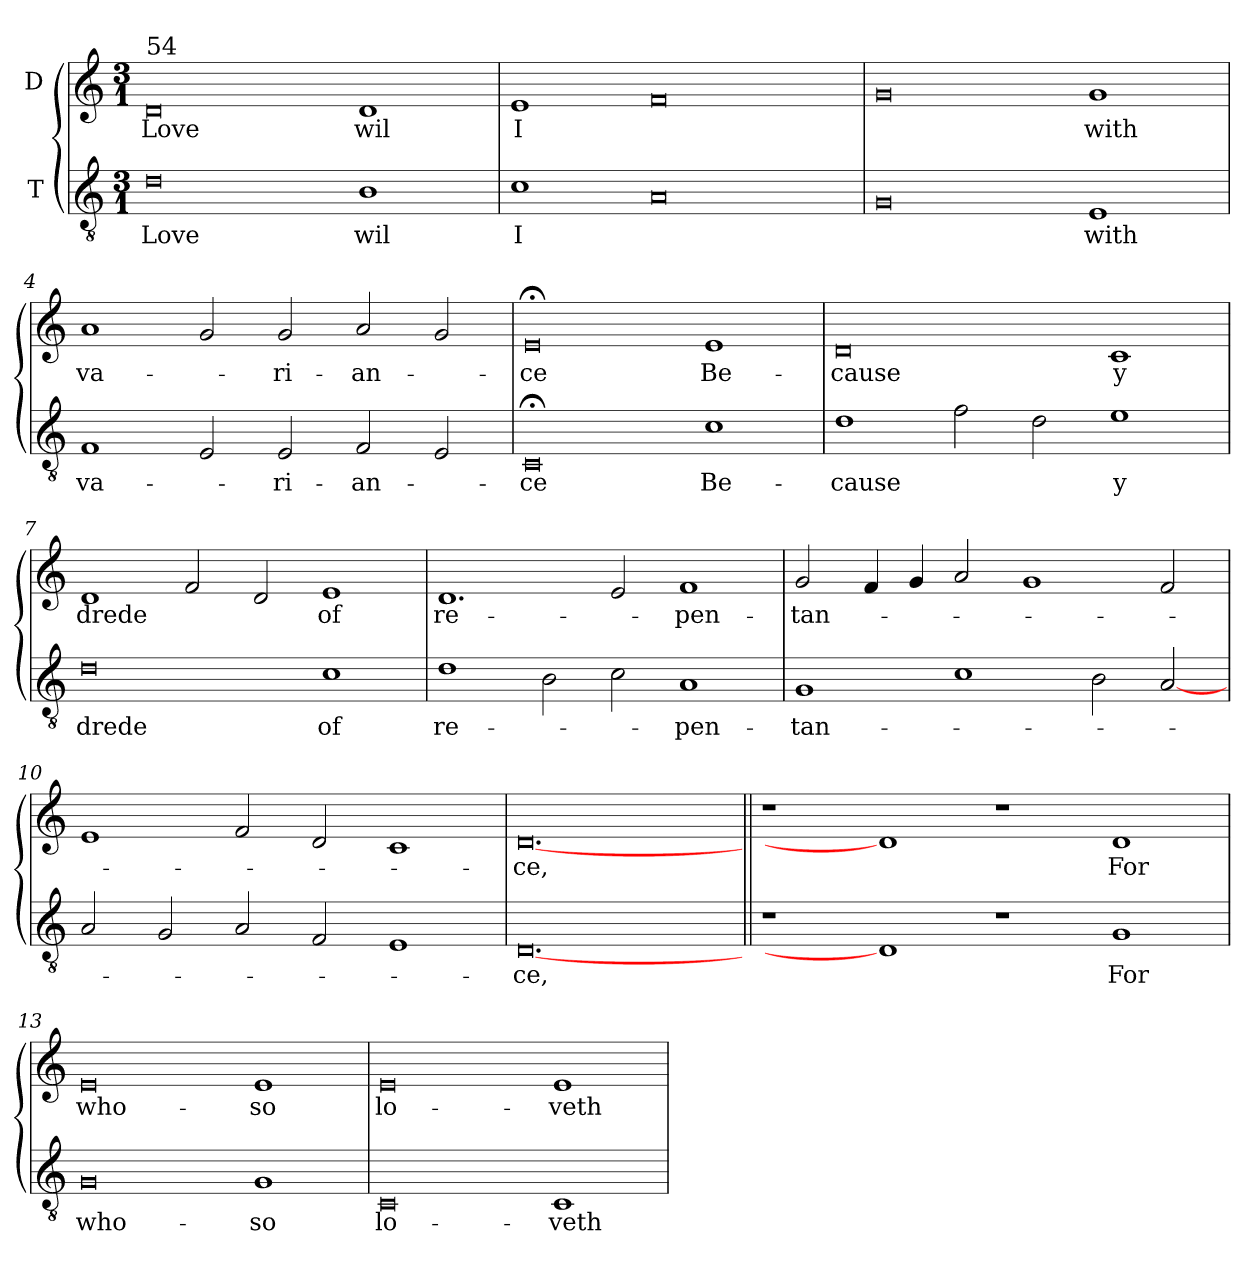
**kern	**text	**kern	**text
*part2	*part2	*part1	*part1
*staff2	*staff2	*staff1	*staff1
*I"T	*	*I"D	*
!!LO:PB:g=z
*clefGv2	*	*clefG2	*
*ITrd7c12	*	*	*
*k[]	*	*k[]	*
*C:	*	*C:	*
*M3/1	*	*M3/1	*
=1	=1	=1	=1
!	!LO:LY:b:color=#000000	!	!
!	!	!LO:TX:a:t=54	!
!	!	!	!LO:LY:b:color=#000000
0Di\	Love	0di/	Love
!	!LO:LY:b:color=#000000	!	!
!	!	!	!LO:LY:b:color=#000000
1BBi/	wil	1di/	wil
=2	=2	=2	=2
!	!LO:LY:b:color=#000000	!	!
!	!	!	!LO:LY:b:color=#000000
1Ci\	I	1ei/	I
0AAi/	.	0fi/	.
=3	=3	=3	=3
0GGi/	.	0gi/	.
!	!LO:LY:b:color=#000000	!	!
!	!	!	!LO:LY:b:color=#000000
1EEi/	with	1gi/	with
=4	=4	=4	=4
!	!LO:LY:b:color=#000000	!	!
!	!	!	!LO:LY:b:color=#000000
1FFi/	va-	1ai/	va-
2EEi/	.	2gi/	.
!	!LO:LY:b:color=#000000	!	!
!	!	!	!LO:LY:b:color=#000000
2EEi/	-ri-	2gi/	-ri-
!	!LO:LY:b:color=#000000	!	!
!	!	!	!LO:LY:b:color=#000000
2FFi/	-an-	2ai/	-an-
2EEi/	.	2gi/	.
=5	=5	=5	=5
!	!LO:LY:b:color=#000000	!	!
!	!	!	!LO:LY:b:color=#000000
0CC;i/	-ce	0e;i/	-ce
!	!LO:LY:b:color=#000000	!	!
!	!	!	!LO:LY:b:color=#000000
1Ci\	Be-	1ei/	Be-
=6	=6	=6	=6
!	!LO:LY:b:color=#000000	!	!
!	!	!	!LO:LY:b:color=#000000
1Di\	-cause	0di/	-cause
2Fi\	.	.	.
2Di\	.	.	.
!	!LO:LY:b:color=#000000	!	!
!	!	!	!LO:LY:b:color=#000000
1Ei\	y	1ci/	y
!!LO:LB:g=z
=7	=7	=7	=7
!	!LO:LY:b:color=#000000	!	!
!	!	!	!LO:LY:b:color=#000000
0Di\	drede	1di/	drede
.	.	2fi/	.
.	.	2di/	.
!	!LO:LY:b:color=#000000	!	!
!	!	!	!LO:LY:b:color=#000000
1Ci\	of	1ei/	of
=8	=8	=8	=8
!	!LO:LY:b:color=#000000	!	!
!	!	!	!LO:LY:b:color=#000000
1Di\	re-	1.di/	re-
2BBi\	.	.	.
2Ci\	.	2ei/	.
!	!LO:LY:b:color=#000000	!	!
!	!	!	!LO:LY:b:color=#000000
1AAi/	-pen-	1fi/	-pen-
=9	=9	=9	=9
!	!LO:LY:b:color=#000000	!	!
!	!	!	!LO:LY:b:color=#000000
1GGi/	-tan-	2gi/	-tan-
.	.	4fi/	.
.	.	4gi/	.
1Ci\	.	2ai/	.
.	.	1gi/	.
2BBi\	.	.	.
[2AAi/	.	2fi/	.
=10	=10	=10	=10
2AAi/	.	1ei/	.
2GGi/	.	.	.
2AAi/	.	2fi/	.
2FFi/	.	2di/	.
1EEi/	.	1ci/	.
=11	=11	=11	=11
!	!LO:LY:b:color=#000000	!	!
!	!	!	!LO:LY:b:color=#000000
[0.DDi/	-ce,	[0.di/	-ce,
!!LO:LB:g=z
=12||	=12||	=12||	=12||
1r	.	1r	.
1DDi/]	.	1di/]	.
1r	.	1r	.
!	!LO:LY:b:color=#000000	!	!
!	!	!	!LO:LY:b:color=#000000
1GGi/	For	1di/	For
=13	=13	=13	=13
!	!LO:LY:b:color=#000000	!	!
!	!	!	!LO:LY:b:color=#000000
0GGi/	who-	0ei/	who-
!	!LO:LY:b:color=#000000	!	!
!	!	!	!LO:LY:b:color=#000000
1GGi/	-so	1ei/	-so
=14	=14	=14	=14
!	!LO:LY:b:color=#000000	!	!
!	!	!	!LO:LY:b:color=#000000
0CCi/	lo-	0ei/	lo-
!	!LO:LY:b:color=#000000	!	!
!	!	!	!LO:LY:b:color=#000000
1CCi/	-veth	1ei/	-veth
=	=	=	=
*-	*-	*-	*-
